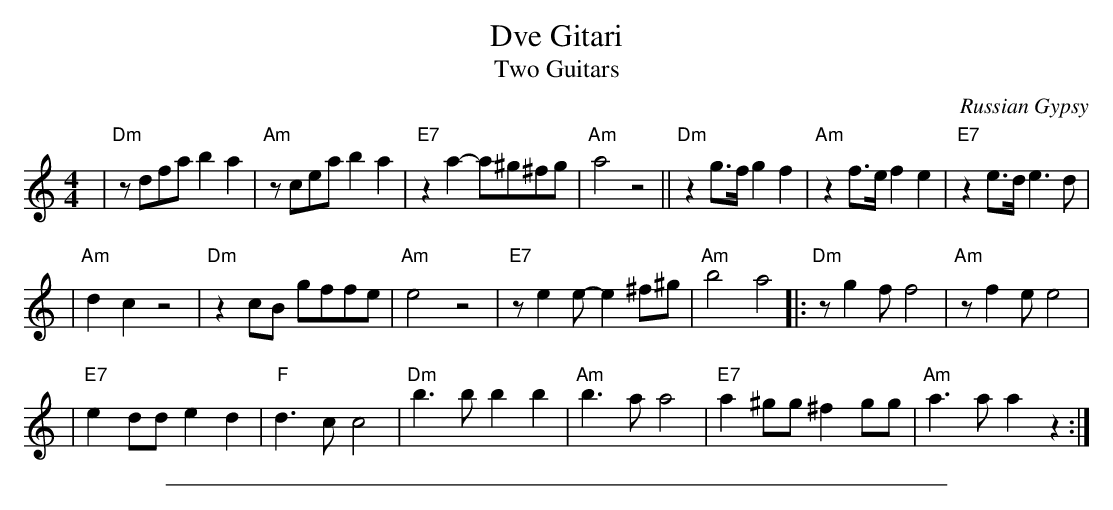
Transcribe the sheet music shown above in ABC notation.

X:1
T: Dve Gitari
T: Two Guitars
O: Russian Gypsy
M: 4/4
L: 1/8
K: Am
| "Dm"zdfa b2a2 \
| "Am"zcea b2a2 \
| "E7"z2a2- a^g^fg \
| "Am"a4 z4 \
|| "Dm"z2g>f g2f2 \
| "Am"z2f>e f2e2 \
| "E7"z2e>d e3d |
| "Am"d2c2 z4 \
| "Dm"z2cB gffe \
| "Am"e4 z4 \
| "E7"ze2e- e2^f^g \
| "Am"b4 a4 \
|: "Dm"zg2f f4 \
| "Am"zf2e e4 |
| "E7"e2dd e2d2 \
| "F"d3c c4 \
| "Dm"b3b b2b2 \
| "Am"b3a a4 \
| "E7"a2^gg ^f2gg \
| "Am"a3a a2z2 :|
